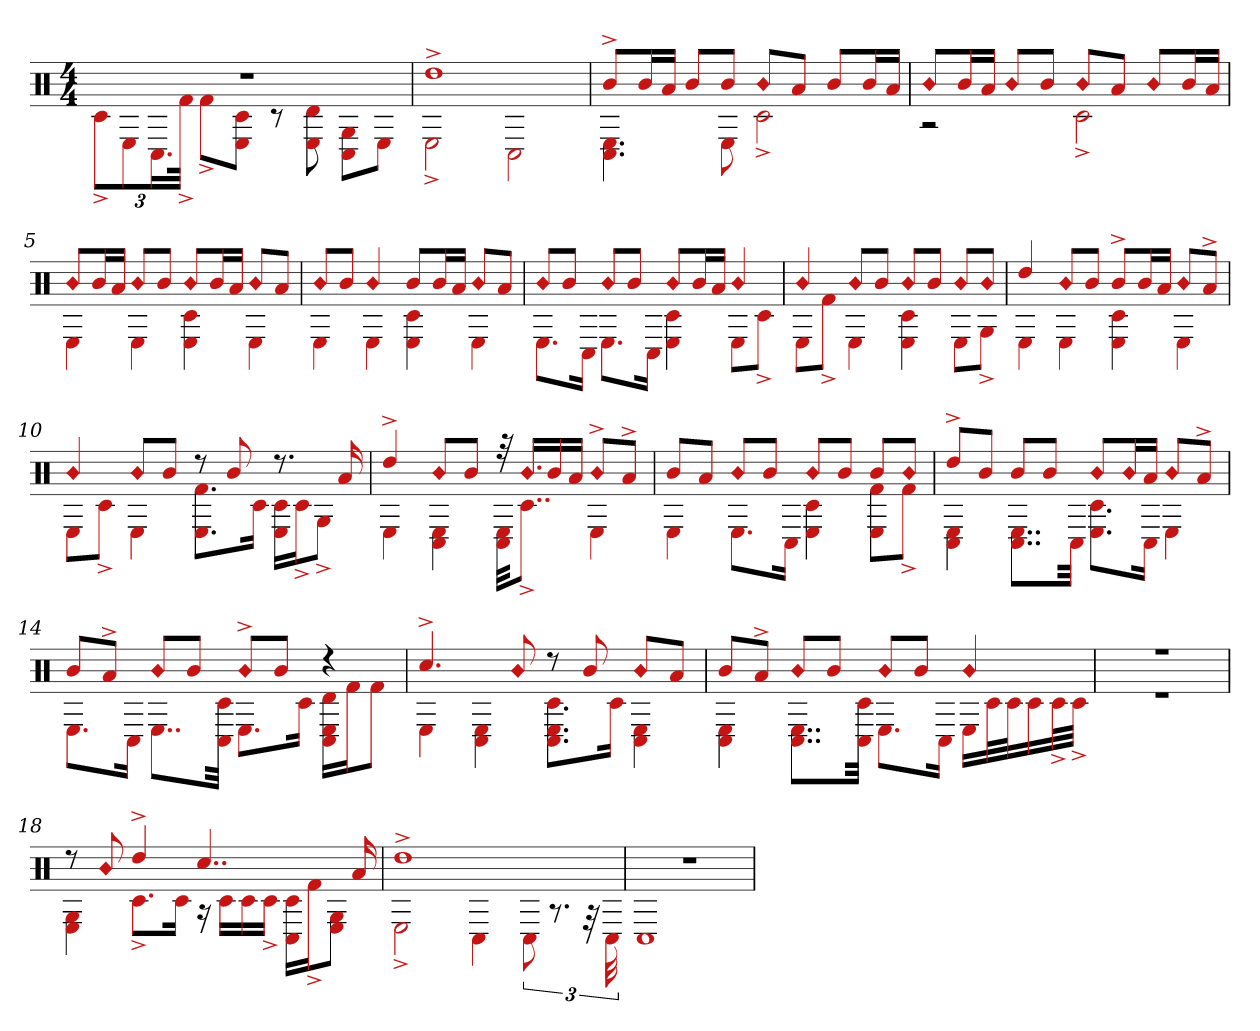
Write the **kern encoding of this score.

**kern
*part1
*staff1
*clefX
*k[]
*M4/4
=1
*^
1r	12c#^L
.	12E
.	24.C#L
.	48f#^JJk
.	8f#^L
.	8E 8c#J
.	8r
.	8E 8d
.	8C# 8GL
.	8EJ
=2	=2
1dd^	2E^
.	2C#
=3	=3
8b^L	4.E 4.C#
16bL	.
16aJJ	.
8bL	.
8bJ	8E
!LO:N:head=diamond	!
8bL	2c#^
8aJ	.
8bL	.
16bL	.
16aJJ	.
=4	=4
!LO:N:head=diamond	!
8bL	2r
16bL	.
16aJJ	.
!LO:N:head=diamond	!
8bL	.
8bJ	.
!LO:N:head=diamond	!
8bL	2c#^
8aJ	.
!LO:N:head=diamond	!
8bL	.
16bL	.
16aJJ	.
=5	=5
!LO:N:head=diamond	!
8bL	4E
16bL	.
16aJJ	.
!LO:N:head=diamond	!
8bL	4E
8bJ	.
!LO:N:head=diamond	!
8bL	4c# 4E
16bL	.
16aJJ	.
!LO:N:head=diamond	!
8bL	4E
8aJ	.
=6	=6
!LO:N:head=diamond	!
8bL	4E
8bJ	.
!LO:N:head=diamond	!
4b	4E
8bL	4E 4c#
16bL	.
16aJJ	.
!LO:N:head=diamond	!
8bL	4E
8aJ	.
=7	=7
!LO:N:head=diamond	!
8bL	8.EL
8bJ	.
.	16C#Jk
!LO:N:head=diamond	!
8bL	8.EL
8bJ	.
.	16C#Jk
!LO:N:head=diamond	!
8bL	4c# 4E
16bL	.
16aJJ	.
!LO:N:head=diamond	!
4b	8EL
.	8c#^J
=8	=8
!LO:N:head=diamond	!
4b	8EL
.	8f#^J
!LO:N:head=diamond	!
8bL	4E
8bJ	.
!LO:N:head=diamond	!
8bL	4E 4c#
8bJ	.
!LO:N:head=diamond	!
8bL	8EL
!LO:N:head=diamond	!
8bJ	8G^J
=9	=9
4dd	4E
!LO:N:head=diamond	!
8bL	4E
8bJ	.
8b^L	4E 4c#
16bL	.
16aJJ	.
!LO:N:head=diamond	!
8bL	4E
8a^J	.
=10	=10
!LO:N:head=diamond	!
4b	8EL
.	8c#^J
!LO:N:head=diamond	!
8bL	4E
8bJ	.
8r	8.E 8.f#L
8b	.
.	16c#Jk
8.r	16E 16c#LL
.	16c#^J
.	8G^J
16a	.
=11	=11
4dd^	4E
!LO:N:head=diamond	!
8bL	4C# 4E
8bJ	.
32r	32C# 32EKKL
!LO:N:head=diamond	!
16.bLL	8..c#^J
16b	.
16aJJ	.
!LO:N:head=diamond	!
8b^L	4E
8a^J	.
=12	=12
8bL	4E
8aJ	.
!LO:N:head=diamond	!
8bL	8.EL
8bJ	.
.	16C#Jk
!LO:N:head=diamond	!
8bL	4c# 4E
8bJ	.
8bL	8E 8f#L
!LO:N:head=diamond	!
8bJ	8f#^J
=13	=13
8dd^L	4C# 4E
8bJ	.
8bL	8..C# 8..EL
8bJ	.
.	32C#Jkk
!LO:N:head=diamond	!
8bL	8.c# 8.EL
!LO:N:head=diamond	!
16bL	.
16aJJ	16C#Jk
!LO:N:head=diamond	!
8bL	4E
8a^J	.
=14	=14
8bL	8.EL
8a^J	.
.	16C#Jk
!LO:N:head=diamond	!
8bL	8..EL
8bJ	.
.	32C# 32c#Jkk
!LO:N:head=diamond	!
8b^L	8.EL
8bJ	.
.	16c#Jk
4r	16E 16C# 16dLL
.	16f#J
.	8f#J
=15	=15
4.cc#^	4E
.	4C# 4E
!LO:N:head=diamond	!
8b	.
8r	8.C# 8.c# 8.EL
8b	.
.	16c#Jk
!LO:N:head=diamond	!
8bL	4C# 4E
8aJ	.
=16	=16
8bL	4C# 4E
8a^J	.
!LO:N:head=diamond	!
8bL	8..C# 8..EL
8bJ	.
.	32C# 32c#Jkk
!LO:N:head=diamond	!
8bL	8.EL
8bJ	.
.	16C#Jk
!LO:N:head=diamond	!
4b	16ELL
.	32c#L
.	32c#J
.	16c#
.	32c#^L
.	32c#^JJJ
=17	=17
1r	1r
=18	=18
8r	4E 4G
!LO:N:head=diamond	!
8b	.
4dd^	8.c#^L
.	16c#Jk
4..cc#	16r
.	16c#LL
.	16c#
.	16c#^JJ
.	16c# 16C#LL
.	16f#^J
.	8E 8GJ
16a	.
=19	=19
1dd^	2E^
.	4C#
.	12C#
.	12.r
.	48r
.	48C#
=20	=20
1r	1C#
*v	*v
=
*-
